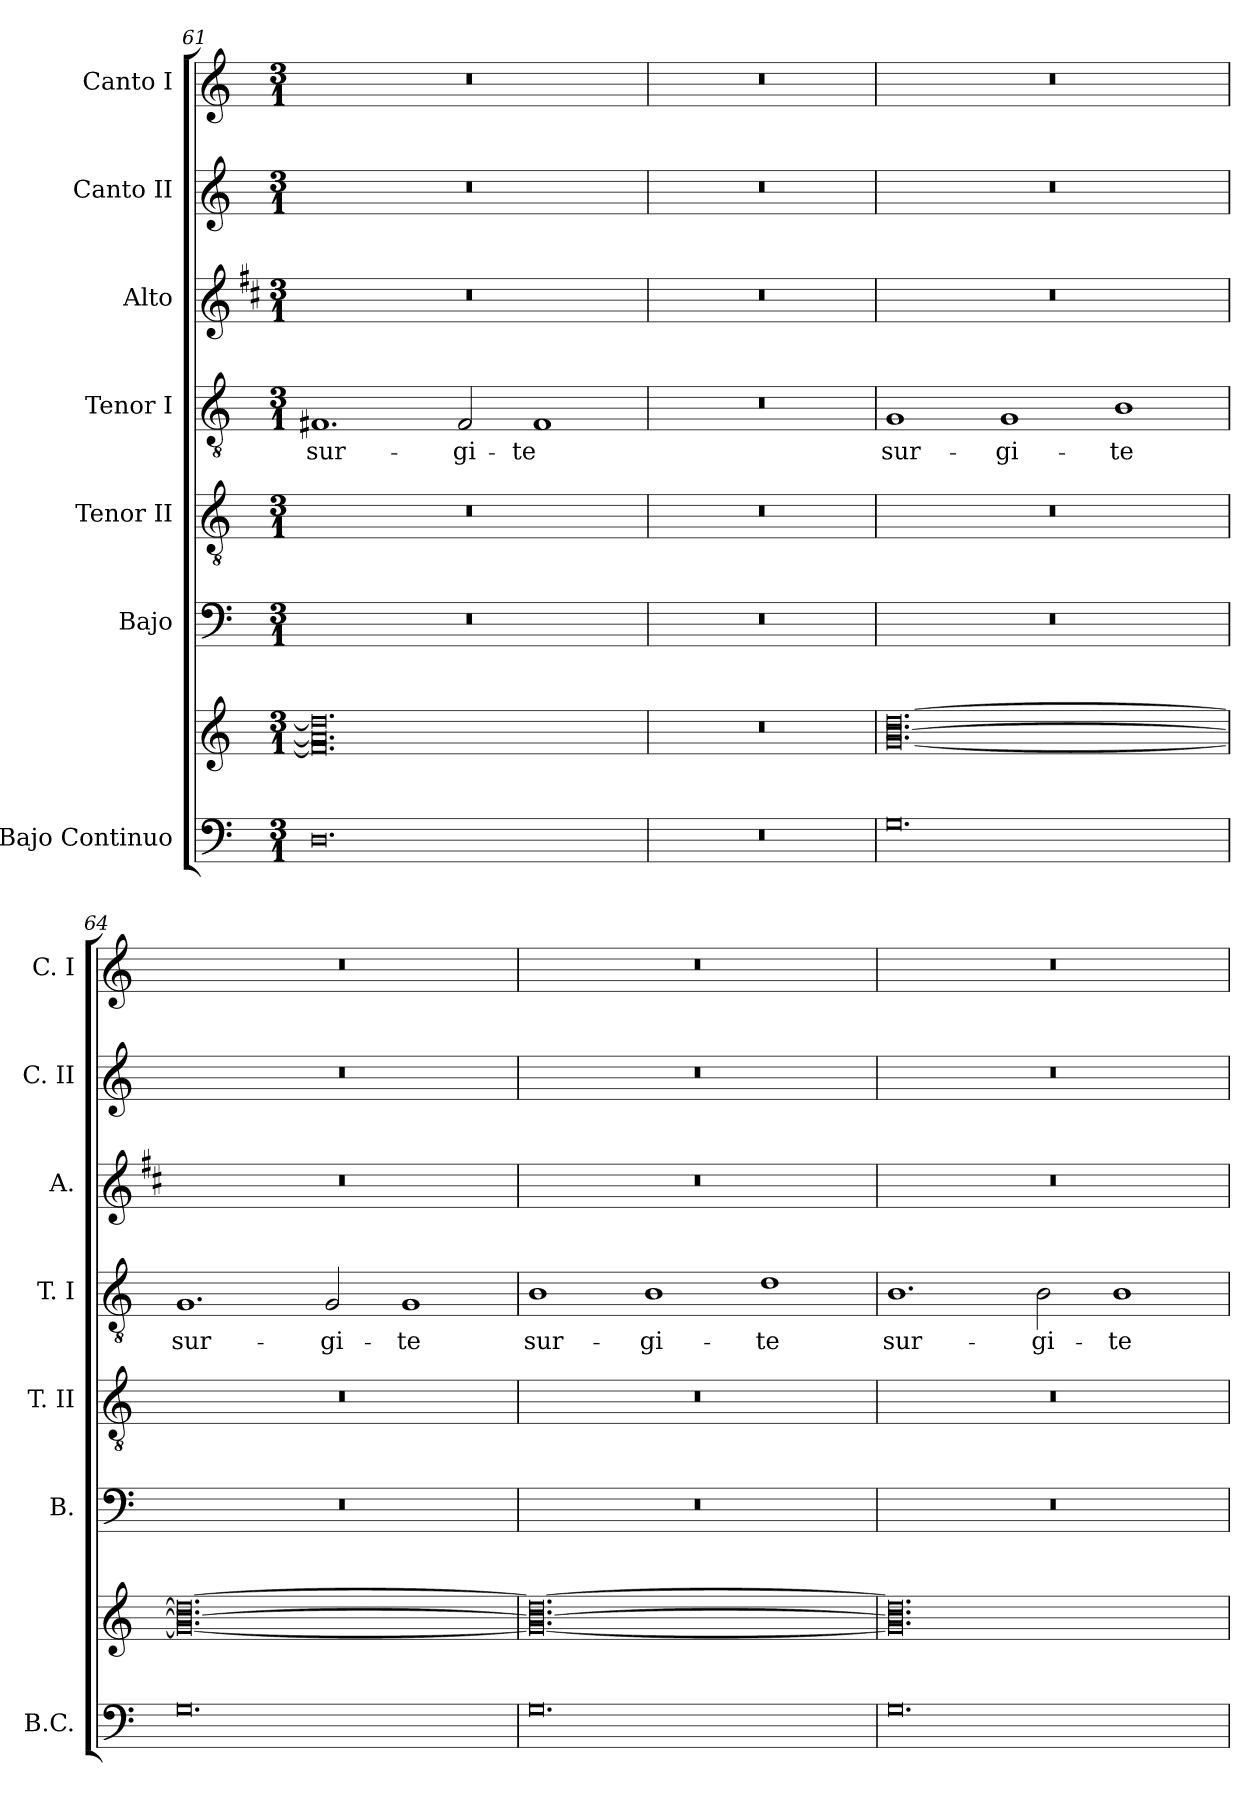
**kern	**kern	**kern	**kern	**kern	**text	**kern	**kern	**kern
*part7	*part7	*part6	*part5	*part4	*part4	*part3	*part2	*part1
*staff8	*staff7	*staff6	*staff5	*staff4	*staff4	*staff3	*staff2	*staff1
*I"Bajo Continuo	*	*I"Bajo	*I"Tenor II	*I"Tenor I	*	*I"Alto	*I"Canto II	*I"Canto I
*I'B.C.	*	*I'B.	*I'T. II	*I'T. I	*	*I'A.	*I'C. II	*I'C. I
*clefF4	*clefG2	*clefF4	*clefGv2	*clefGv2	*	*clefG2	*clefG2	*clefG2
*	*	*	*ITrd7c12	*ITrd7c12	*	*ITrd1c2	*	*
*k[]	*k[]	*k[]	*k[]	*k[]	*	*k[]	*k[]	*k[]
*M3/1	*M3/1	*M3/1	*M3/1	*M3/1	*	*M3/1	*M3/1	*M3/1
=61	=61	=61	=61	=61	=61	=61	=61	=61
0.D	0.f#] 0.a] 0.dd]	0.r	0.r	1.FF#X	sur-	0.r	0.r	0.r
.	.	.	.	2FF#/	-gi-	.	.	.
.	.	.	.	1FF#	-te	.	.	.
=62	=62	=62	=62	=62	=62	=62	=62	=62
0.r	0.r	0.r	0.r	0.r	.	0.r	0.r	0.r
=63	=63	=63	=63	=63	=63	=63	=63	=63
0.G	[0.g [0.b [0.dd	0.r	0.r	1GG	sur-	0.r	0.r	0.r
.	.	.	.	1GG	-gi-	.	.	.
.	.	.	.	1BB	-te	.	.	.
!!LO:LB:g=z
=64	=64	=64	=64	=64	=64	=64	=64	=64
0.G	0.g_ 0.b_ 0.dd_	0.r	0.r	1.GG	sur-	0.r	0.r	0.r
.	.	.	.	2GG/	-gi-	.	.	.
.	.	.	.	1GG	-te	.	.	.
=65	=65	=65	=65	=65	=65	=65	=65	=65
0.G	0.g_ 0.b_ 0.dd_	0.r	0.r	1BB	sur-	0.r	0.r	0.r
.	.	.	.	1BB	-gi-	.	.	.
.	.	.	.	1D	-te	.	.	.
=66	=66	=66	=66	=66	=66	=66	=66	=66
0.G	0.g] 0.b] 0.dd]	0.r	0.r	1.BB	sur-	0.r	0.r	0.r
.	.	.	.	2BB\	-gi-	.	.	.
.	.	.	.	1BB	-te	.	.	.
=	=	=	=	=	=	=	=	=
*-	*-	*-	*-	*-	*-	*-	*-	*-
